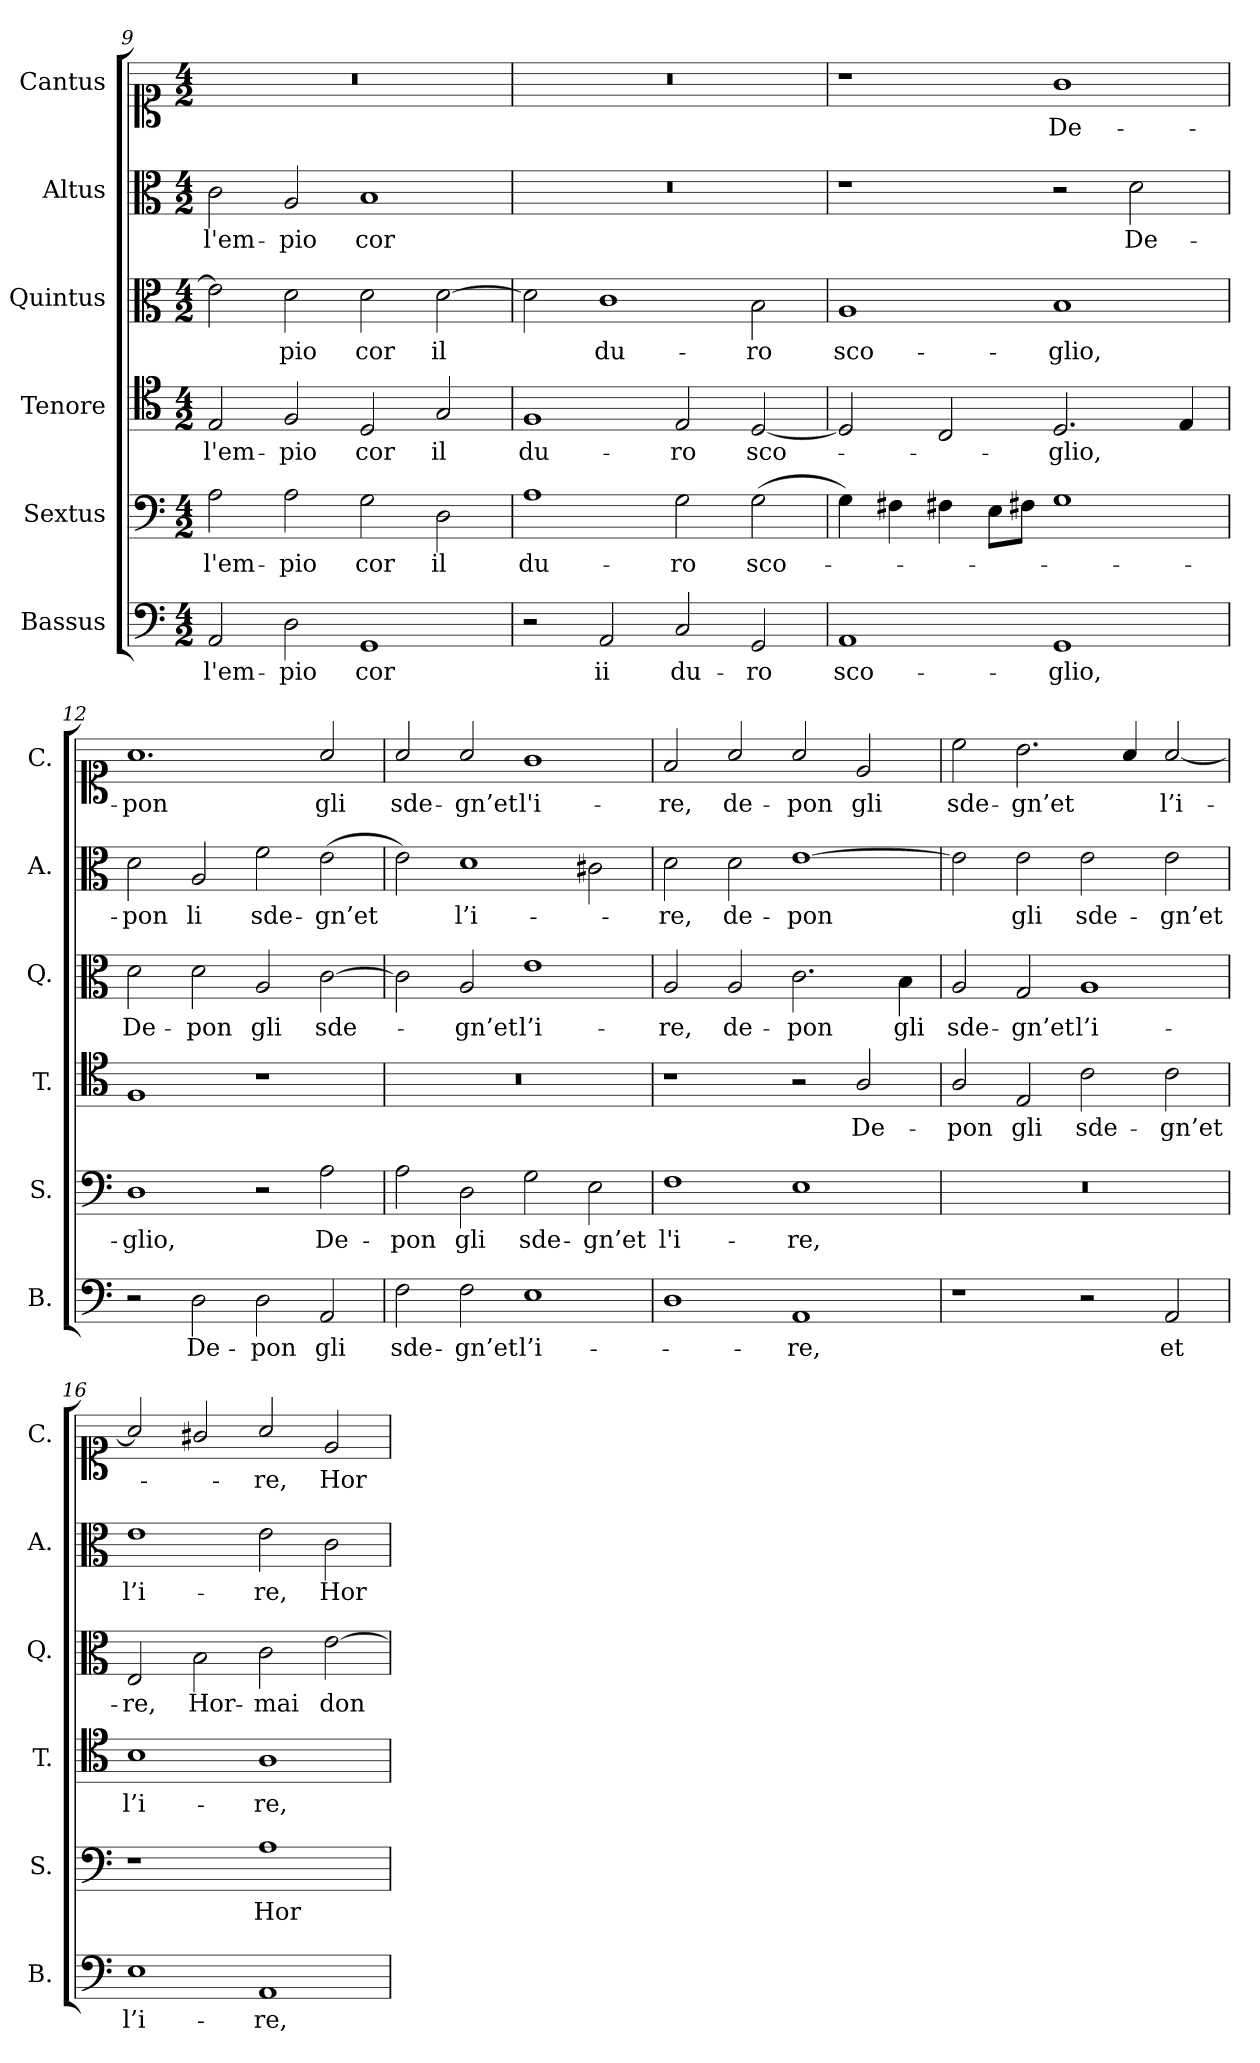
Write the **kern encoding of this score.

**kern	**text	**kern	**text	**kern	**text	**kern	**text	**kern	**text	**kern	**text
*part6	*part6	*part5	*part5	*part4	*part4	*part3	*part3	*part2	*part2	*part1	*part1
*staff6	*staff6	*staff5	*staff5	*staff4	*staff4	*staff3	*staff3	*staff2	*staff2	*staff1	*staff1
*I"Bassus	*	*I"Sextus	*	*I"Tenore	*	*I"Quintus	*	*I"Altus	*	*I"Cantus	*
*I'B.	*	*I'S.	*	*I'T.	*	*I'Q.	*	*I'A.	*	*I'C.	*
!!LO:PB:g=z
*clefF4	*	*clefF4	*	*clefC4	*	*clefC3	*	*clefC3	*	*clefC1	*
*k[]	*	*k[]	*	*k[]	*	*k[]	*	*k[]	*	*k[]	*
*M4/2	*	*M4/2	*	*M4/2	*	*M4/2	*	*M4/2	*	*M4/2	*
=9	=9	=9	=9	=9	=9	=9	=9	=9	=9	=9	=9
!	!LO:LY:b	!	!LO:LY:b	!	!LO:LY:b	!	!	!	!LO:LY:b	!	!
2AA/	l'em-	2A\	l'em-	2E/	l'em-	2e\]	.	2c\	l'em-	0r	.
!	!LO:LY:b	!	!LO:LY:b	!	!LO:LY:b	!	!LO:LY:b	!	!LO:LY:b	!	!
2D\	-pio	2A\	-pio	2F/	-pio	2d\	-pio	2A/	-pio	.	.
!	!LO:LY:b	!	!LO:LY:b	!	!LO:LY:b	!	!LO:LY:b	!	!LO:LY:b	!	!
1GG	cor	2G\	cor	2D/	cor	2d\	cor	1B	cor	.	.
!	!	!	!LO:LY:b	!	!LO:LY:b	!	!LO:LY:b	!	!	!	!
.	.	2D\	il	2G/	il	[2d\	il	.	.	.	.
=10	=10	=10	=10	=10	=10	=10	=10	=10	=10	=10	=10
!	!	!	!LO:LY:b	!	!LO:LY:b	!	!	!	!	!	!
2r	.	1A	du-	1F	du-	2d\]	.	0r	.	0r	.
!	!LO:LY:b	!	!	!	!	!	!LO:LY:b	!	!	!	!
2AA/	ii	.	.	.	.	1c	du-	.	.	.	.
!	!LO:LY:b	!	!LO:LY:b	!	!LO:LY:b	!	!	!	!	!	!
2C/	du-	2G\	-ro	2E/	-ro	.	.	.	.	.	.
!	!LO:LY:b	!	!LO:LY:b	!	!LO:LY:b	!	!LO:LY:b	!	!	!	!
2GG/	-ro	(>2G\	sco-	[2D/	sco-	2B\	-ro	.	.	.	.
=11	=11	=11	=11	=11	=11	=11	=11	=11	=11	=11	=11
!	!LO:LY:b	!	!	!	!	!	!LO:LY:b	!	!	!	!
1AA	sco-	4G\)	.	2D/]	.	1A	sco-	1r	.	1r	.
.	.	4F#X\	.	.	.	.	.	.	.	.	.
.	.	4F#X\	.	2C/	.	.	.	.	.	.	.
.	.	8E\L	.	.	.	.	.	.	.	.	.
.	.	8F#X\J	.	.	.	.	.	.	.	.	.
!	!LO:LY:b	!	!	!	!LO:LY:b	!	!LO:LY:b	!	!	!	!LO:LY:b
1GG	-glio,	1G	.	2.D/	-glio,	1B	-glio,	2r	.	1g	De-
!	!	!	!	!	!	!	!	!	!LO:LY:b	!	!
.	.	.	.	.	.	.	.	2d\	De-	.	.
.	.	.	.	4E/	.	.	.	.	.	.	.
=12	=12	=12	=12	=12	=12	=12	=12	=12	=12	=12	=12
!	!	!	!LO:LY:b	!	!	!	!LO:LY:b	!	!LO:LY:b	!	!LO:LY:b
2r	.	1D	-glio,	1F	.	2d\	De-	2d\	-pon	1.a	-pon
!	!LO:LY:b	!	!	!	!	!	!LO:LY:b	!	!LO:LY:b	!	!
2D\	De-	.	.	.	.	2d\	-pon	2A/	li	.	.
!	!LO:LY:b	!	!	!	!	!	!LO:LY:b	!	!LO:LY:b	!	!
2D\	-pon	2r	.	1r	.	2A/	gli	2f\	sde-	.	.
!	!LO:LY:b	!	!LO:LY:b	!	!	!	!LO:LY:b	!	!LO:LY:b	!	!LO:LY:b
2AA/	gli	2A\	De-	.	.	[2c\	sde-	(>2e\	-gn’et	2a/	gli
!!LO:LB:g=z
=13	=13	=13	=13	=13	=13	=13	=13	=13	=13	=13	=13
!	!LO:LY:b	!	!LO:LY:b	!	!	!	!	!	!	!	!LO:LY:b
2F\	sde-	2A\	-pon	0r	.	2c\]	.	2e\)	.	2a/	sde-
!	!LO:LY:b	!	!LO:LY:b	!	!	!	!LO:LY:b	!	!LO:LY:b	!	!LO:LY:b
2F\	-gn’et	2D\	gli	.	.	2A/	-gn’et	1d	l’i-	2a/	-gn’et
!	!LO:LY:b	!	!LO:LY:b	!	!	!	!LO:LY:b	!	!	!	!LO:LY:b
1E	l’i-	2G\	sde-	.	.	1e	l’i-	.	.	1g	l'i-
!	!	!	!LO:LY:b	!	!	!	!	!	!	!	!
.	.	2E\	-gn’et	.	.	.	.	2c#X\	.	.	.
=14	=14	=14	=14	=14	=14	=14	=14	=14	=14	=14	=14
!	!	!	!LO:LY:b	!	!	!	!LO:LY:b	!	!LO:LY:b	!	!LO:LY:b
1D	.	1F	l'i-	1r	.	2A/	-re,	2d\	-re,	2f/	-re,
!	!	!	!	!	!	!	!LO:LY:b	!	!LO:LY:b	!	!LO:LY:b
.	.	.	.	.	.	2A/	de-	2d\	de-	2a/	de-
!	!LO:LY:b	!	!LO:LY:b	!	!	!	!LO:LY:b	!	!LO:LY:b	!	!LO:LY:b
1AA	-re,	1E	-re,	2r	.	2.c\	-pon	[1e	-pon	2a/	-pon
!	!	!	!	!	!LO:LY:b	!	!	!	!	!	!LO:LY:b
.	.	.	.	2A/	De-	.	.	.	.	2e/	gli
!	!	!	!	!	!	!	!LO:LY:b	!	!	!	!
.	.	.	.	.	.	4B\	gli	.	.	.	.
=15	=15	=15	=15	=15	=15	=15	=15	=15	=15	=15	=15
!	!	!	!	!	!LO:LY:b	!	!LO:LY:b	!	!	!	!LO:LY:b
1r	.	0r	.	2A/	-pon	2A/	sde-	2e\]	.	2cc\	sde-
!	!	!	!	!	!LO:LY:b	!	!LO:LY:b	!	!LO:LY:b	!	!LO:LY:b
.	.	.	.	2E/	gli	2G/	-gn’et	2e\	gli	2.b\	-gn’et
!	!	!	!	!	!LO:LY:b	!	!LO:LY:b	!	!LO:LY:b	!	!
2r	.	.	.	2c\	sde-	1A	l’i-	2e\	sde-	.	.
.	.	.	.	.	.	.	.	.	.	4a/	.
!	!LO:LY:b	!	!	!	!LO:LY:b	!	!	!	!LO:LY:b	!	!LO:LY:b
2AA/	et	.	.	2c\	-gn’et	.	.	2e\	-gn’et	[2a/	l’i-
=16	=16	=16	=16	=16	=16	=16	=16	=16	=16	=16	=16
!	!LO:LY:b	!	!	!	!LO:LY:b	!	!LO:LY:b	!	!LO:LY:b	!	!
1E	l’i-	1r	.	1B	l’i-	2E/	-re,	1e	l’i-	2a/]	.
!	!	!	!	!	!	!	!LO:LY:b	!	!	!	!
.	.	.	.	.	.	2B\	Hor-	.	.	2g#X/	.
!	!LO:LY:b	!	!LO:LY:b	!	!LO:LY:b	!	!LO:LY:b	!	!LO:LY:b	!	!LO:LY:b
1AA	-re,	1A	Hor-	1A	-re,	2c\	-mai	2e\	-re,	2a/	-re,
!	!	!	!	!	!	!	!LO:LY:b	!	!LO:LY:b	!	!LO:LY:b
.	.	.	.	.	.	[2e\	don-	2c\	Hor-	2e/	Hor-
=	=	=	=	=	=	=	=	=	=	=	=
*-	*-	*-	*-	*-	*-	*-	*-	*-	*-	*-	*-
